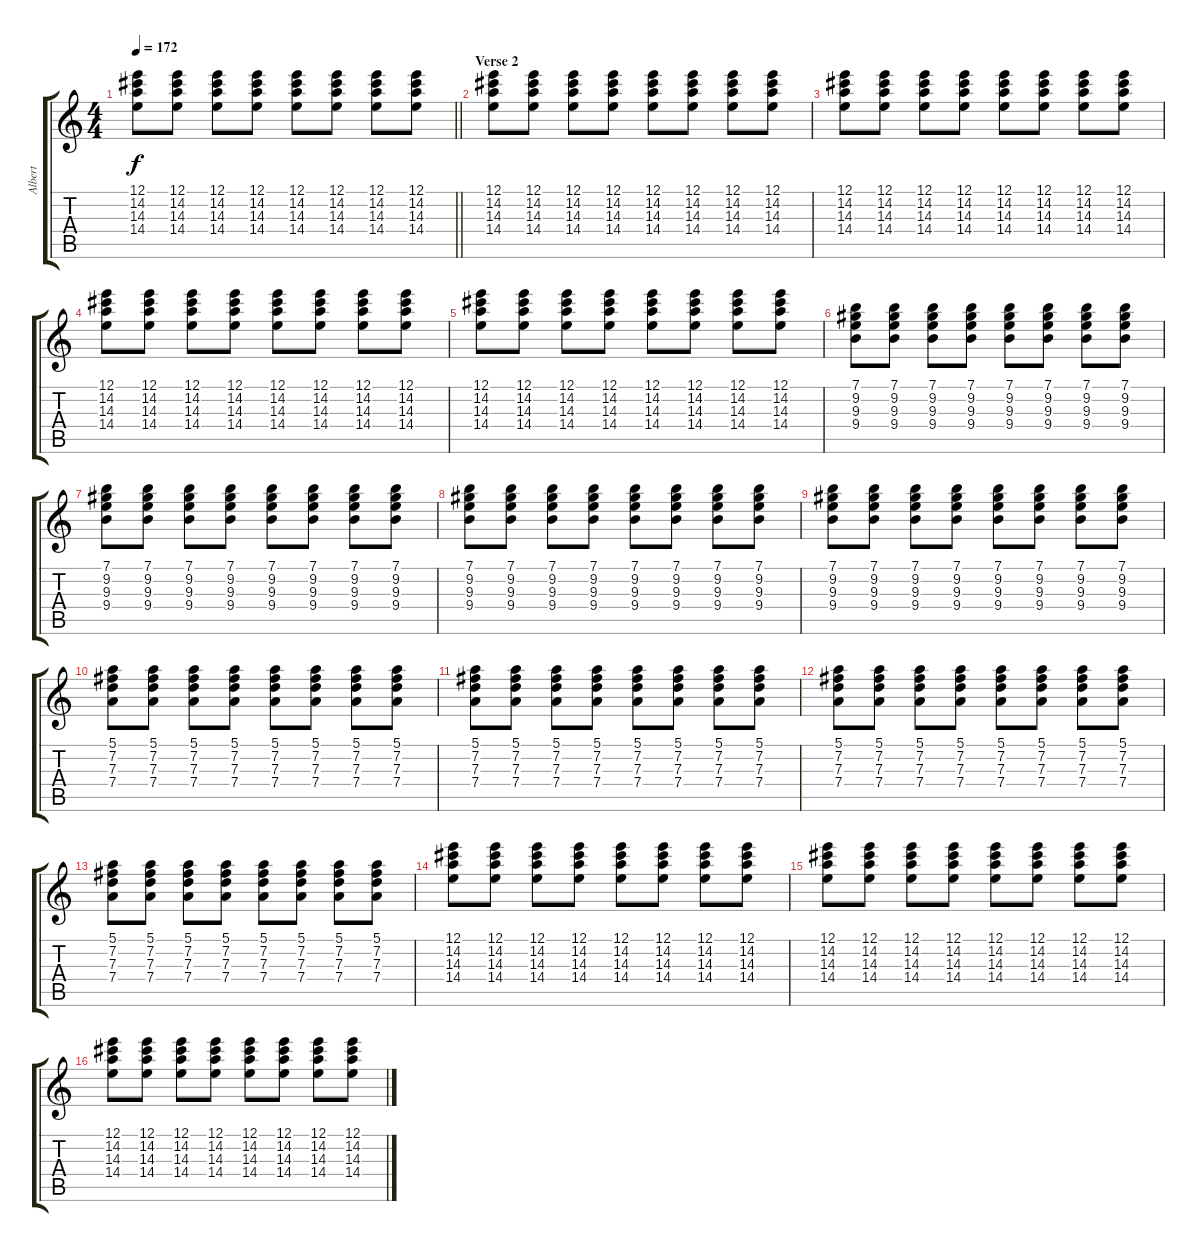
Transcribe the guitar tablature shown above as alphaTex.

\track ("Albert" "Albert") {instrument electricguitarclean}
\staff {score tabs}
\tuning (E4 B3 G3 D3 A2 E2) {hide}
\ts (4 4)
\tempo 172
\clef g2
\barLineRight lightlight
\ks c
(12.1 14.2 14.3 14.4).8{dy f} (12.1 14.2 14.3 14.4).8 (12.1 14.2 14.3 14.4).8 (12.1 14.2 14.3 14.4).8 (12.1 14.2 14.3 14.4).8 (12.1 14.2 14.3 14.4).8 (12.1 14.2 14.3 14.4).8 (12.1 14.2 14.3 14.4).8 |
\section ("" "Verse 2")
(12.1 14.2 14.3 14.4).8 (12.1 14.2 14.3 14.4).8 (12.1 14.2 14.3 14.4).8 (12.1 14.2 14.3 14.4).8 (12.1 14.2 14.3 14.4).8 (12.1 14.2 14.3 14.4).8 (12.1 14.2 14.3 14.4).8 (12.1 14.2 14.3 14.4).8 |
(12.1 14.2 14.3 14.4).8 (12.1 14.2 14.3 14.4).8 (12.1 14.2 14.3 14.4).8 (12.1 14.2 14.3 14.4).8 (12.1 14.2 14.3 14.4).8 (12.1 14.2 14.3 14.4).8 (12.1 14.2 14.3 14.4).8 (12.1 14.2 14.3 14.4).8 |
(12.1 14.2 14.3 14.4).8 (12.1 14.2 14.3 14.4).8 (12.1 14.2 14.3 14.4).8 (12.1 14.2 14.3 14.4).8 (12.1 14.2 14.3 14.4).8 (12.1 14.2 14.3 14.4).8 (12.1 14.2 14.3 14.4).8 (12.1 14.2 14.3 14.4).8 |
(12.1 14.2 14.3 14.4).8 (12.1 14.2 14.3 14.4).8 (12.1 14.2 14.3 14.4).8 (12.1 14.2 14.3 14.4).8 (12.1 14.2 14.3 14.4).8 (12.1 14.2 14.3 14.4).8 (12.1 14.2 14.3 14.4).8 (12.1 14.2 14.3 14.4).8 |
(7.1 9.2 9.3 9.4).8 (7.1 9.2 9.3 9.4).8 (7.1 9.2 9.3 9.4).8 (7.1 9.2 9.3 9.4).8 (7.1 9.2 9.3 9.4).8 (7.1 9.2 9.3 9.4).8 (7.1 9.2 9.3 9.4).8 (7.1 9.2 9.3 9.4).8 |
(7.1 9.2 9.3 9.4).8 (7.1 9.2 9.3 9.4).8 (7.1 9.2 9.3 9.4).8 (7.1 9.2 9.3 9.4).8 (7.1 9.2 9.3 9.4).8 (7.1 9.2 9.3 9.4).8 (7.1 9.2 9.3 9.4).8 (7.1 9.2 9.3 9.4).8 |
(7.1 9.2 9.3 9.4).8 (7.1 9.2 9.3 9.4).8 (7.1 9.2 9.3 9.4).8 (7.1 9.2 9.3 9.4).8 (7.1 9.2 9.3 9.4).8 (7.1 9.2 9.3 9.4).8 (7.1 9.2 9.3 9.4).8 (7.1 9.2 9.3 9.4).8 |
(7.1 9.2 9.3 9.4).8 (7.1 9.2 9.3 9.4).8 (7.1 9.2 9.3 9.4).8 (7.1 9.2 9.3 9.4).8 (7.1 9.2 9.3 9.4).8 (7.1 9.2 9.3 9.4).8 (7.1 9.2 9.3 9.4).8 (7.1 9.2 9.3 9.4).8 |
(5.1 7.2 7.3 7.4).8 (5.1 7.2 7.3 7.4).8 (5.1 7.2 7.3 7.4).8 (5.1 7.2 7.3 7.4).8 (5.1 7.2 7.3 7.4).8 (5.1 7.2 7.3 7.4).8 (5.1 7.2 7.3 7.4).8 (5.1 7.2 7.3 7.4).8 |
(5.1 7.2 7.3 7.4).8 (5.1 7.2 7.3 7.4).8 (5.1 7.2 7.3 7.4).8 (5.1 7.2 7.3 7.4).8 (5.1 7.2 7.3 7.4).8 (5.1 7.2 7.3 7.4).8 (5.1 7.2 7.3 7.4).8 (5.1 7.2 7.3 7.4).8 |
(5.1 7.2 7.3 7.4).8 (5.1 7.2 7.3 7.4).8 (5.1 7.2 7.3 7.4).8 (5.1 7.2 7.3 7.4).8 (5.1 7.2 7.3 7.4).8 (5.1 7.2 7.3 7.4).8 (5.1 7.2 7.3 7.4).8 (5.1 7.2 7.3 7.4).8 |
(5.1 7.2 7.3 7.4).8 (5.1 7.2 7.3 7.4).8 (5.1 7.2 7.3 7.4).8 (5.1 7.2 7.3 7.4).8 (5.1 7.2 7.3 7.4).8 (5.1 7.2 7.3 7.4).8 (5.1 7.2 7.3 7.4).8 (5.1 7.2 7.3 7.4).8 |
(12.1 14.2 14.3 14.4).8 (12.1 14.2 14.3 14.4).8 (12.1 14.2 14.3 14.4).8 (12.1 14.2 14.3 14.4).8 (12.1 14.2 14.3 14.4).8 (12.1 14.2 14.3 14.4).8 (12.1 14.2 14.3 14.4).8 (12.1 14.2 14.3 14.4).8 |
(12.1 14.2 14.3 14.4).8 (12.1 14.2 14.3 14.4).8 (12.1 14.2 14.3 14.4).8 (12.1 14.2 14.3 14.4).8 (12.1 14.2 14.3 14.4).8 (12.1 14.2 14.3 14.4).8 (12.1 14.2 14.3 14.4).8 (12.1 14.2 14.3 14.4).8 |
(12.1 14.2 14.3 14.4).8 (12.1 14.2 14.3 14.4).8 (12.1 14.2 14.3 14.4).8 (12.1 14.2 14.3 14.4).8 (12.1 14.2 14.3 14.4).8 (12.1 14.2 14.3 14.4).8 (12.1 14.2 14.3 14.4).8 (12.1 14.2 14.3 14.4).8
